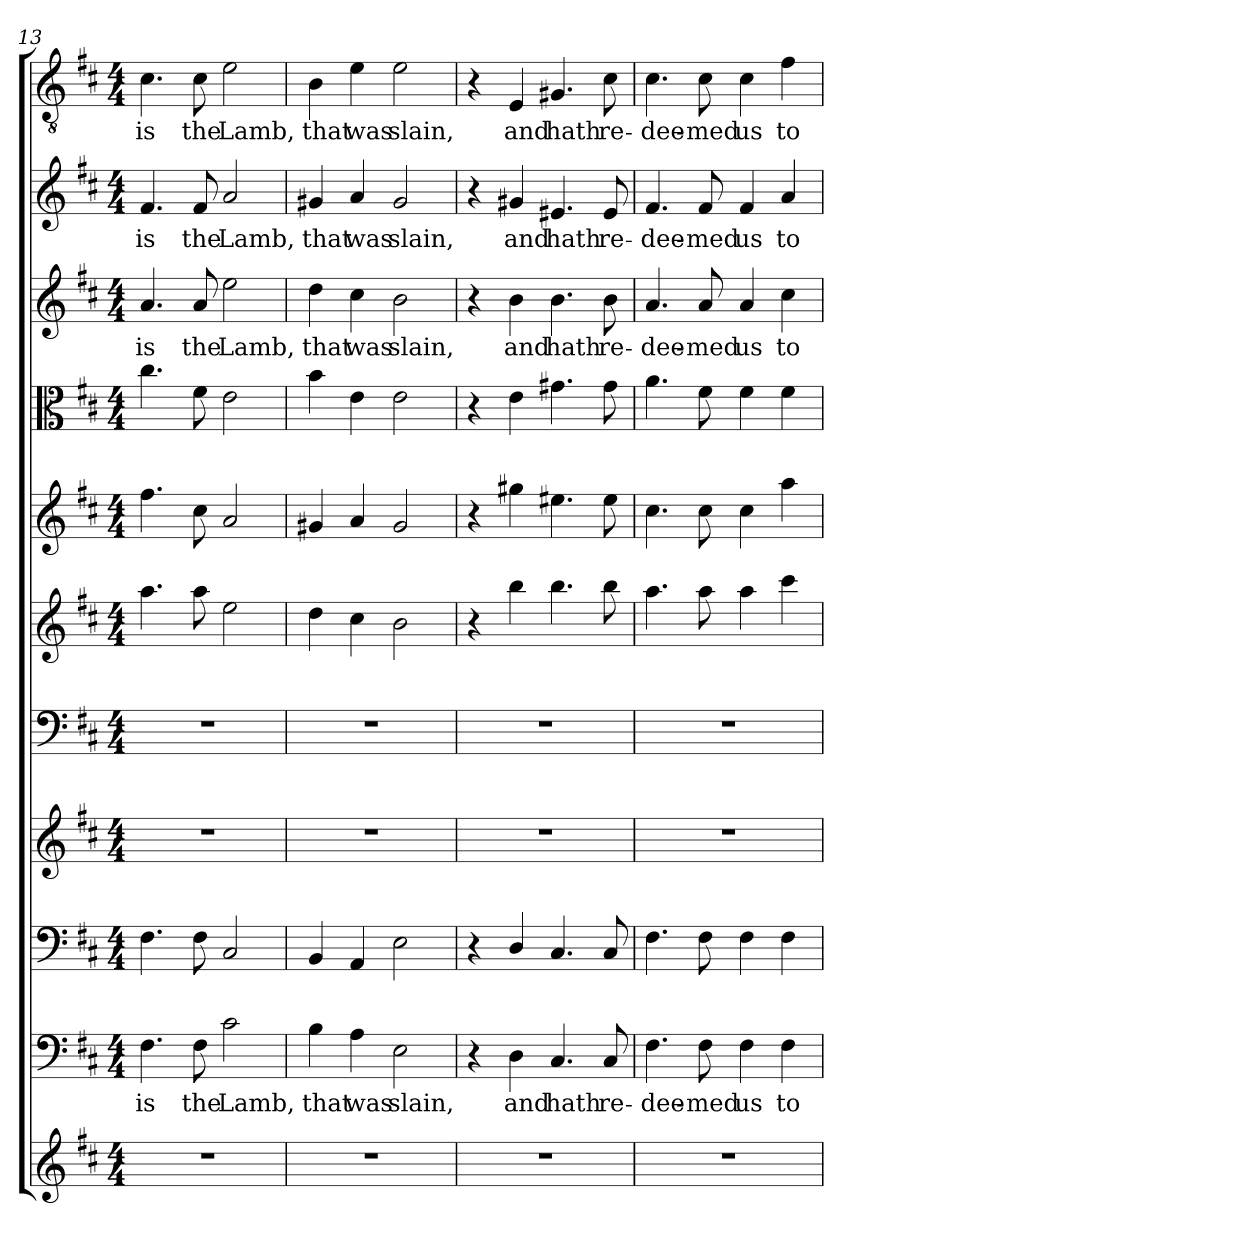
**kern	**kern	**text	**kern	**kern	**kern	**kern	**kern	**kern	**kern	**text	**kern	**text	**kern	**text
*part11	*part10	*part10	*part9	*part8	*part7	*part6	*part5	*part4	*part3	*part3	*part2	*part2	*part1	*part1
*staff11	*staff10	*staff10	*staff9	*staff8	*staff7	*staff6	*staff5	*staff4	*staff3	*staff3	*staff2	*staff2	*staff1	*staff1
*clefG2	*clefF4	*	*clefF4	*clefG2	*clefF4	*clefG2	*clefG2	*clefC3	*clefG2	*	*clefG2	*	*clefGv2	*
*k[f#c#]	*k[f#c#]	*	*k[f#c#]	*k[f#c#]	*k[f#c#]	*k[f#c#]	*k[f#c#]	*k[f#c#]	*k[f#c#]	*	*k[f#c#]	*	*k[f#c#]	*
*D:	*D:	*	*D:	*D:	*D:	*D:	*D:	*D:	*D:	*	*D:	*	*D:	*
*M4/4	*M4/4	*	*M4/4	*M4/4	*M4/4	*M4/4	*M4/4	*M4/4	*M4/4	*	*M4/4	*	*M4/4	*
=13	=13	=13	=13	=13	=13	=13	=13	=13	=13	=13	=13	=13	=13	=13
1r	4.F#\	is	4.F#\	1r	1r	4.aa\	4.ff#\	4.cc#\	4.a/	is	4.f#/	is	4.c#\	is
.	8F#\	the	8F#\	.	.	8aa\	8cc#\	8f#\	8a/	the	8f#/	the	8c#\	the
.	2c#\	Lamb,	2C#/	.	.	2ee\	2a/	2e\	2ee\	Lamb,	2a/	Lamb,	2e\	Lamb,
=14	=14	=14	=14	=14	=14	=14	=14	=14	=14	=14	=14	=14	=14	=14
1r	4B\	that	4BB/	1r	1r	4dd\	4g#X/	4b\	4dd\	that	4g#X/	that	4B\	that
.	4A\	was	4AA/	.	.	4cc#\	4a/	4e\	4cc#\	was	4a/	was	4e\	was
.	2E\	slain,	2E\	.	.	2b\	2g#/	2e\	2b\	slain,	2g#/	slain,	2e\	slain,
=15	=15	=15	=15	=15	=15	=15	=15	=15	=15	=15	=15	=15	=15	=15
1r	4r	.	4r	1r	1r	4r	4r	4r	4r	.	4r	.	4r	.
.	4D\	and	4D/	.	.	4bb\	4gg#X\	4e\	4b\	and	4g#X/	and	4E/	and
.	4.C#/	hath	4.C#/	.	.	4.bb\	4.ee#X\	4.g#X\	4.b\	hath	4.e#X/	hath	4.G#X/	hath
.	8C#/	re-	8C#/	.	.	8bb\	8ee#\	8g#\	8b\	re-	8e#/	re-	8c#\	re-
=16	=16	=16	=16	=16	=16	=16	=16	=16	=16	=16	=16	=16	=16	=16
1r	4.F#\	-dee-	4.F#\	1r	1r	4.aa\	4.cc#\	4.a\	4.a/	-dee-	4.f#/	-dee-	4.c#\	-dee-
.	8F#\	-med	8F#\	.	.	8aa\	8cc#\	8f#\	8a/	-med	8f#/	-med	8c#\	-med
.	4F#\	us	4F#\	.	.	4aa\	4cc#\	4f#\	4a/	us	4f#/	us	4c#\	us
.	4F#\	to	4F#\	.	.	4ccc#\	4aa\	4f#\	4cc#\	to	4a/	to	4f#\	to
=	=	=	=	=	=	=	=	=	=	=	=	=	=	=
*-	*-	*-	*-	*-	*-	*-	*-	*-	*-	*-	*-	*-	*-	*-
